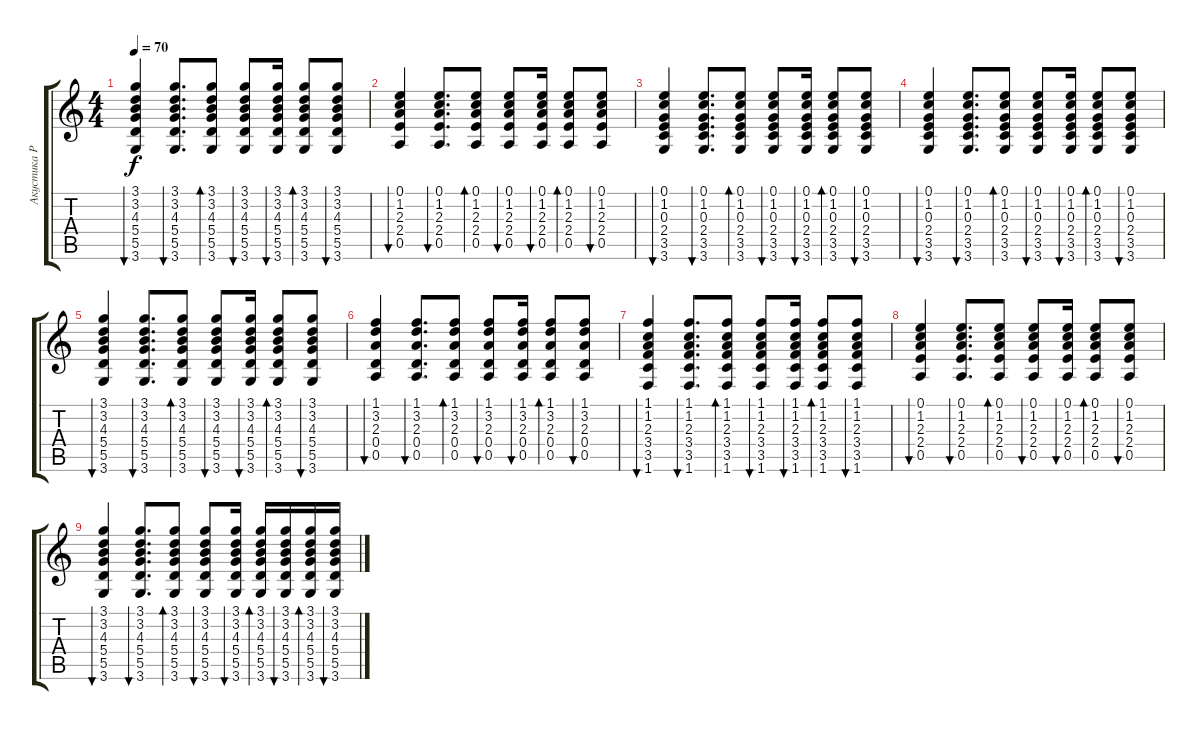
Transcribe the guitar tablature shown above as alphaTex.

\track ("Акустика Ритм" "Акустика Р") {instrument acousticguitarsteel}
\staff {score tabs}
\tuning (E4 B3 G3 D3 A2 E2) {hide}
\ts (4 4)
\tempo 70
\clef g2
\ks c
(3.1 3.2 4.3 5.4 5.5 3.6).4{bu 60 dy f} (3.1 3.2 4.3 5.4 5.5 3.6).8{d bu 60} (3.1 3.2 4.3 5.4 5.5 3.6).8{bd 60} (3.1 3.2 4.3 5.4 5.5 3.6).8{bu 60} (3.1 3.2 4.3 5.4 5.5 3.6).16{bu 60} (3.1 3.2 4.3 5.4 5.5 3.6).8{bd 60} (3.1 3.2 4.3 5.4 5.5 3.6).8{bu 60} |
(0.1 1.2 2.3 2.4 0.5).4{bu 60} (0.1 1.2 2.3 2.4 0.5).8{d bu 60} (0.1 1.2 2.3 2.4 0.5).8{bd 60} (0.1 1.2 2.3 2.4 0.5).8{bu 60} (0.1 1.2 2.3 2.4 0.5).16{bu 60} (0.1 1.2 2.3 2.4 0.5).8{bd 60} (0.1 1.2 2.3 2.4 0.5).8{bu 60} |
(0.1 1.2 0.3 2.4 3.5 3.6).4{bu 60} (0.1 1.2 0.3 2.4 3.5 3.6).8{d bu 60} (0.1 1.2 0.3 2.4 3.5 3.6).8{bd 60} (0.1 1.2 0.3 2.4 3.5 3.6).8{bu 60} (0.1 1.2 0.3 2.4 3.5 3.6).16{bu 60} (0.1 1.2 0.3 2.4 3.5 3.6).8{bd 60} (0.1 1.2 0.3 2.4 3.5 3.6).8{bu 60} |
(0.1 1.2 0.3 2.4 3.5 3.6).4{bu 60} (0.1 1.2 0.3 2.4 3.5 3.6).8{d bu 60} (0.1 1.2 0.3 2.4 3.5 3.6).8{bd 60} (0.1 1.2 0.3 2.4 3.5 3.6).8{bu 60} (0.1 1.2 0.3 2.4 3.5 3.6).16{bu 60} (0.1 1.2 0.3 2.4 3.5 3.6).8{bd 60} (0.1 1.2 0.3 2.4 3.5 3.6).8{bu 60} |
(3.1 3.2 4.3 5.4 5.5 3.6).4{bu 60} (3.1 3.2 4.3 5.4 5.5 3.6).8{d bu 60} (3.1 3.2 4.3 5.4 5.5 3.6).8{bd 60} (3.1 3.2 4.3 5.4 5.5 3.6).8{bu 60} (3.1 3.2 4.3 5.4 5.5 3.6).16{bu 60} (3.1 3.2 4.3 5.4 5.5 3.6).8{bd 60} (3.1 3.2 4.3 5.4 5.5 3.6).8{bu 60} |
(1.1 3.2 2.3 0.4 0.5).4{bu 60} (1.1 3.2 2.3 0.4 0.5).8{d bu 60} (1.1 3.2 2.3 0.4 0.5).8{bd 60} (1.1 3.2 2.3 0.4 0.5).8{bu 60} (1.1 3.2 2.3 0.4 0.5).16{bu 60} (1.1 3.2 2.3 0.4 0.5).8{bd 60} (1.1 3.2 2.3 0.4 0.5).8{bu 60} |
(1.1 1.2 2.3 3.4 3.5 1.6).4{bu 60} (1.1 1.2 2.3 3.4 3.5 1.6).8{d bu 60} (1.1 1.2 2.3 3.4 3.5 1.6).8{bd 60} (1.1 1.2 2.3 3.4 3.5 1.6).8{bu 60} (1.1 1.2 2.3 3.4 3.5 1.6).16{bu 60} (1.1 1.2 2.3 3.4 3.5 1.6).8{bd 60} (1.1 1.2 2.3 3.4 3.5 1.6).8{bu 60} |
(0.1 1.2 2.3 2.4 0.5).4{bu 60} (0.1 1.2 2.3 2.4 0.5).8{d bu 60} (0.1 1.2 2.3 2.4 0.5).8{bd 60} (0.1 1.2 2.3 2.4 0.5).8{bu 60} (0.1 1.2 2.3 2.4 0.5).16{bu 60} (0.1 1.2 2.3 2.4 0.5).8{bd 60} (0.1 1.2 2.3 2.4 0.5).8{bu 60} |
(3.1 3.2 4.3 5.4 5.5 3.6).4{bu 60} (3.1 3.2 4.3 5.4 5.5 3.6).8{d bu 60} (3.1 3.2 4.3 5.4 5.5 3.6).8{bd 60} (3.1 3.2 4.3 5.4 5.5 3.6).8{bu 60} (3.1 3.2 4.3 5.4 5.5 3.6).16{bu 60} (3.1 3.2 4.3 5.4 5.5 3.6).16{bd 60} (3.1 3.2 4.3 5.4 5.5 3.6).16{bu 60} (3.1 3.2 4.3 5.4 5.5 3.6).16{bd 60} (3.1 3.2 4.3 5.4 5.5 3.6).16{bu 60}
